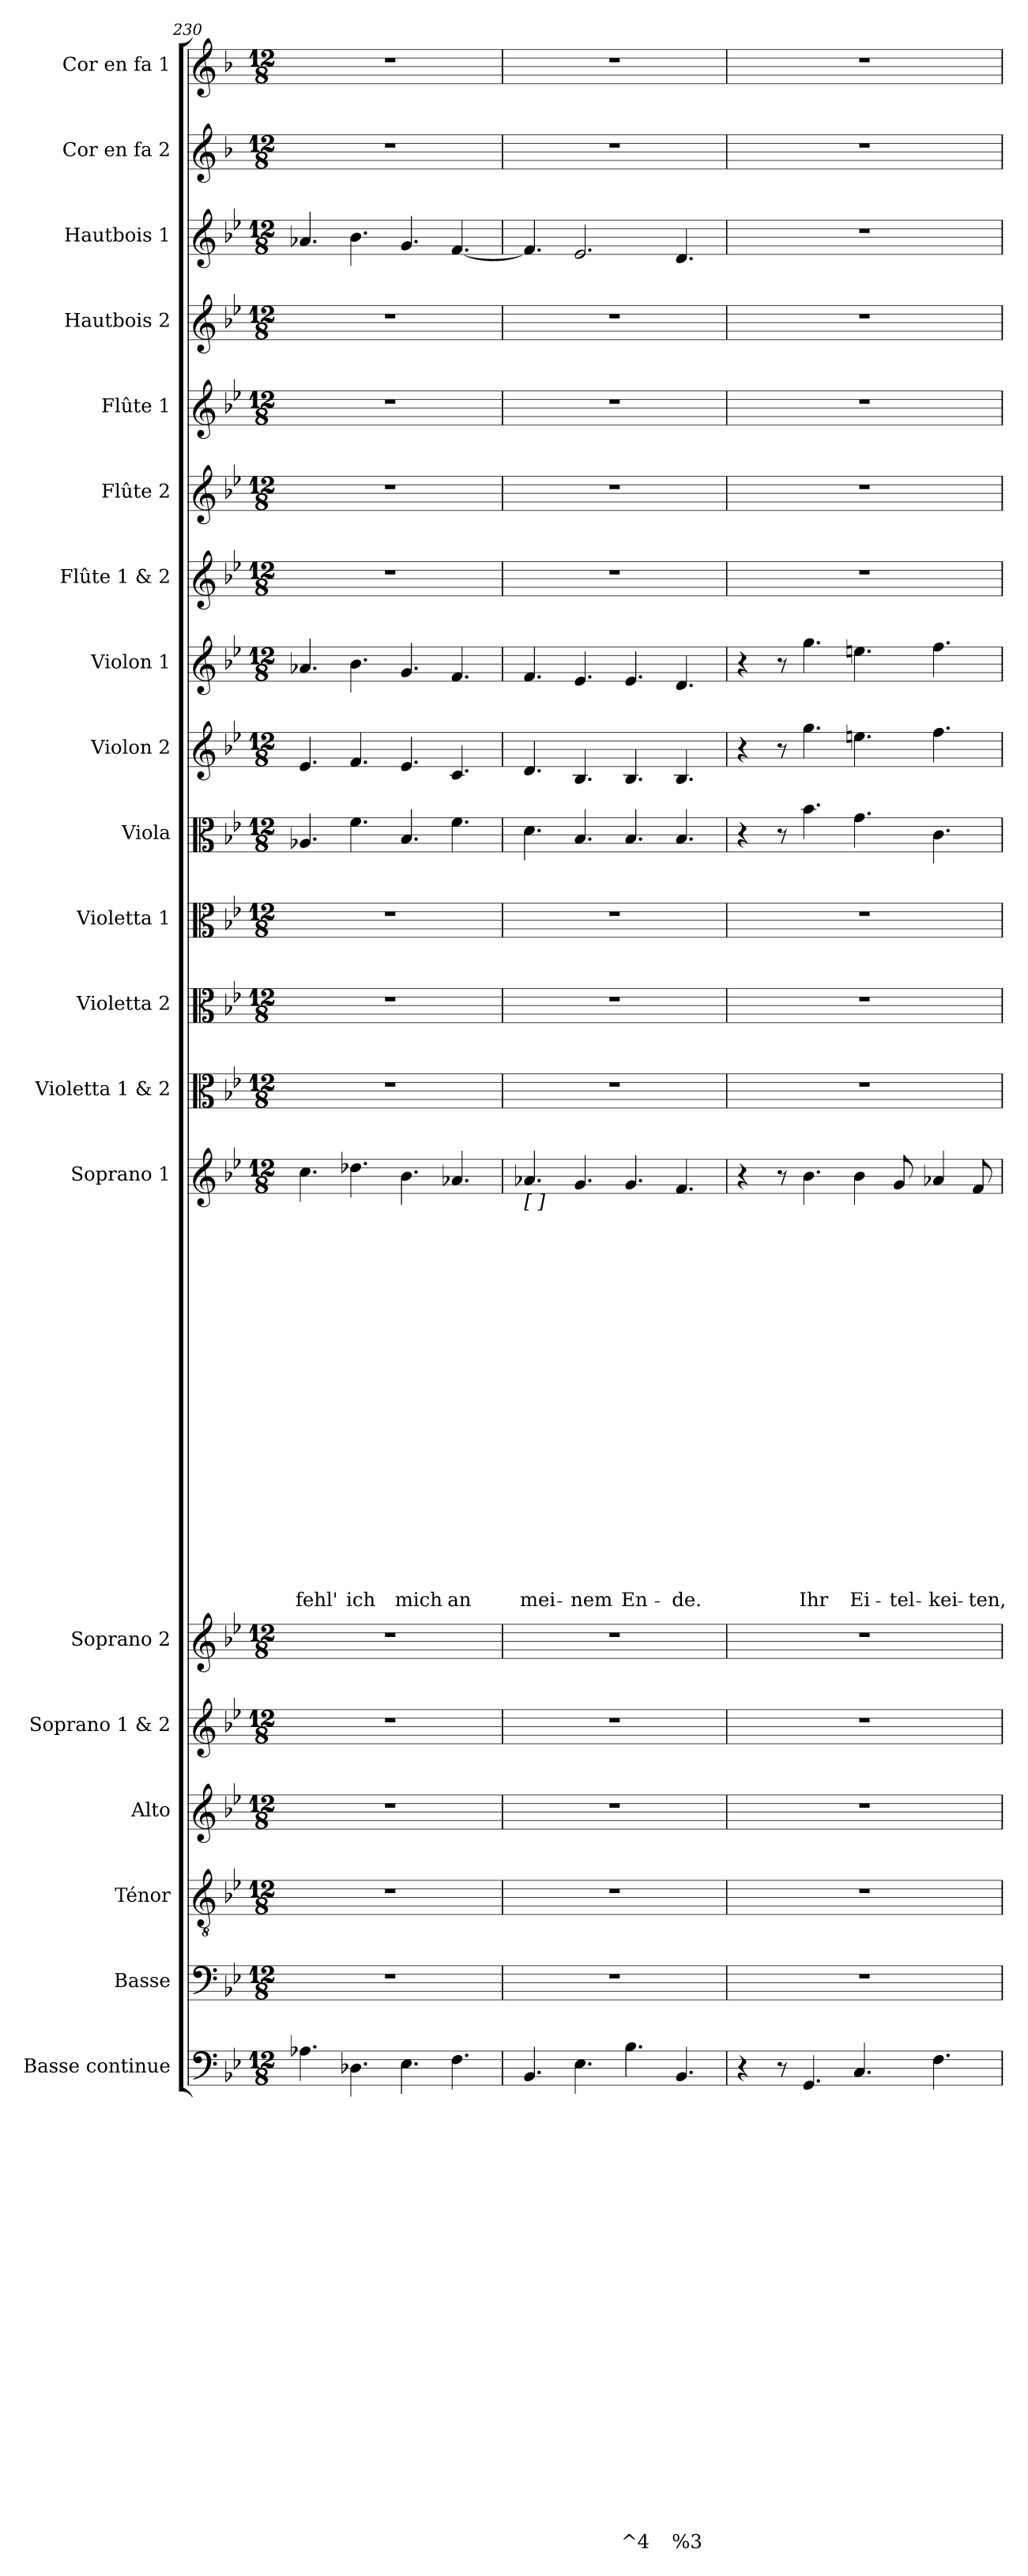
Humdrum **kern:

**kern	**text	**text	**text	**text	**text	**text	**text	**text	**text	**text	**text	**text	**text	**text	**text	**text	**text	**text	**text	**text	**text	**text	**text	**text	**kern	**kern	**kern	**kern	**kern	**kern	**text	**text	**text	**text	**text	**text	**text	**text	**text	**text	**text	**text	**text	**text	**text	**text	**text	**text	**text	**text	**text	**kern	**kern	**kern	**kern	**kern	**kern	**kern	**kern	**kern	**kern	**kern	**kern	**kern
*part20	*part20	*part20	*part20	*part20	*part20	*part20	*part20	*part20	*part20	*part20	*part20	*part20	*part20	*part20	*part20	*part20	*part20	*part20	*part20	*part20	*part20	*part20	*part20	*part20	*part19	*part18	*part17	*part16	*part15	*part14	*part14	*part14	*part14	*part14	*part14	*part14	*part14	*part14	*part14	*part14	*part14	*part14	*part14	*part14	*part14	*part14	*part14	*part14	*part14	*part14	*part14	*part13	*part12	*part11	*part10	*part9	*part8	*part7	*part6	*part5	*part4	*part3	*part2	*part1
*staff20	*staff20	*staff20	*staff20	*staff20	*staff20	*staff20	*staff20	*staff20	*staff20	*staff20	*staff20	*staff20	*staff20	*staff20	*staff20	*staff20	*staff20	*staff20	*staff20	*staff20	*staff20	*staff20	*staff20	*staff20	*staff19	*staff18	*staff17	*staff16	*staff15	*staff14	*staff14	*staff14	*staff14	*staff14	*staff14	*staff14	*staff14	*staff14	*staff14	*staff14	*staff14	*staff14	*staff14	*staff14	*staff14	*staff14	*staff14	*staff14	*staff14	*staff14	*staff14	*staff13	*staff12	*staff11	*staff10	*staff9	*staff8	*staff7	*staff6	*staff5	*staff4	*staff3	*staff2	*staff1
*I"Basse continue	*	*	*	*	*	*	*	*	*	*	*	*	*	*	*	*	*	*	*	*	*	*	*	*	*I"Basse	*I"Ténor	*I"Alto	*I"Soprano 1 & 2	*I"Soprano 2	*I"Soprano 1	*	*	*	*	*	*	*	*	*	*	*	*	*	*	*	*	*	*	*	*	*	*I"Violetta 1 & 2	*I"Violetta 2	*I"Violetta 1	*I"Viola	*I"Violon 2	*I"Violon 1	*I"Flûte 1 & 2	*I"Flûte 2	*I"Flûte 1	*I"Hautbois 2	*I"Hautbois 1	*I"Cor en fa 2	*I"Cor en fa 1
*I'BC	*	*	*	*	*	*	*	*	*	*	*	*	*	*	*	*	*	*	*	*	*	*	*	*	*I'Bas	*I'T	*I'A	*	*I'S 2	*I'S 1	*	*	*	*	*	*	*	*	*	*	*	*	*	*	*	*	*	*	*	*	*	*	*I'Vta 2	*I'Vta 1	*I'Vla	*I'Vln 2	*I'Vln 1	*	*I'Fl 2	*I'Fl 1	*I'Hb 2	*I'Hb 1	*I'Cor 2	*I'Cor 1
*clefF4	*	*	*	*	*	*	*	*	*	*	*	*	*	*	*	*	*	*	*	*	*	*	*	*	*clefF4	*clefGv2	*clefG2	*clefG2	*clefG2	*clefG2	*	*	*	*	*	*	*	*	*	*	*	*	*	*	*	*	*	*	*	*	*	*clefC3	*clefC3	*clefC3	*clefC3	*clefG2	*clefG2	*clefG2	*clefG2	*clefG2	*clefG2	*clefG2	*clefG2	*clefG2
*ITrd7c12	*	*	*	*	*	*	*	*	*	*	*	*	*	*	*	*	*	*	*	*	*	*	*	*	*	*	*	*	*	*	*	*	*	*	*	*	*	*	*	*	*	*	*	*	*	*	*	*	*	*	*	*	*	*	*	*	*	*	*	*	*	*	*ITrd4c7	*ITrd4c7
*k[b-e-]	*	*	*	*	*	*	*	*	*	*	*	*	*	*	*	*	*	*	*	*	*	*	*	*	*k[b-e-]	*k[b-e-]	*k[b-e-]	*k[b-e-]	*k[b-e-]	*k[b-e-]	*	*	*	*	*	*	*	*	*	*	*	*	*	*	*	*	*	*	*	*	*	*k[b-e-]	*k[b-e-]	*k[b-e-]	*k[b-e-]	*k[b-e-]	*k[b-e-]	*k[b-e-]	*k[b-e-]	*k[b-e-]	*k[b-e-]	*k[b-e-]	*k[b-e-]	*k[b-e-]
*B-:	*	*	*	*	*	*	*	*	*	*	*	*	*	*	*	*	*	*	*	*	*	*	*	*	*B-:	*B-:	*B-:	*B-:	*B-:	*B-:	*	*	*	*	*	*	*	*	*	*	*	*	*	*	*	*	*	*	*	*	*	*B-:	*B-:	*B-:	*B-:	*B-:	*B-:	*B-:	*B-:	*B-:	*B-:	*B-:	*B-:	*B-:
*M12/8	*	*	*	*	*	*	*	*	*	*	*	*	*	*	*	*	*	*	*	*	*	*	*	*	*M12/8	*M12/8	*M12/8	*M12/8	*M12/8	*M12/8	*	*	*	*	*	*	*	*	*	*	*	*	*	*	*	*	*	*	*	*	*	*M12/8	*M12/8	*M12/8	*M12/8	*M12/8	*M12/8	*M12/8	*M12/8	*M12/8	*M12/8	*M12/8	*M12/8	*M12/8
=230	=230	=230	=230	=230	=230	=230	=230	=230	=230	=230	=230	=230	=230	=230	=230	=230	=230	=230	=230	=230	=230	=230	=230	=230	=230	=230	=230	=230	=230	=230	=230	=230	=230	=230	=230	=230	=230	=230	=230	=230	=230	=230	=230	=230	=230	=230	=230	=230	=230	=230	=230	=230	=230	=230	=230	=230	=230	=230	=230	=230	=230	=230	=230	=230
!	!	!	!	!	!	!	!	!	!	!	!	!	!	!	!	!	!	!	!	!	!	!	!	!	!	!	!	!	!	!	!	!	!	!	!	!	!	!	!	!	!	!	!	!	!	!	!	!	!	!	!LO:LY:b	!	!	!	!	!	!	!	!	!	!	!	!	!
4.AA-X\	.	.	.	.	.	.	.	.	.	.	.	.	.	.	.	.	.	.	.	.	.	.	.	.	1.r	1.r	1.r	1.r	1.r	4.cc\	.	.	.	.	.	.	.	.	.	.	.	.	.	.	.	.	.	.	.	.	-fehl'	1.r	1.r	1.r	4.A-X/	4.e-/	4.a-X/	1.r	1.r	1.r	1.r	4.a-X/	1.r	1.r
!	!	!	!	!	!	!	!	!	!	!	!	!	!	!	!	!	!	!	!	!	!	!	!	!	!	!	!	!	!	!	!	!	!	!	!	!	!	!	!	!	!	!	!	!	!	!	!	!	!	!	!LO:LY:b	!	!	!	!	!	!	!	!	!	!	!	!	!
4.DD-X\	.	.	.	.	.	.	.	.	.	.	.	.	.	.	.	.	.	.	.	.	.	.	.	.	.	.	.	.	.	4.dd-X\	.	.	.	.	.	.	.	.	.	.	.	.	.	.	.	.	.	.	.	.	ich	.	.	.	4.f\	4.f/	4.b-\	.	.	.	.	4.b-\	.	.
!	!	!	!	!	!	!	!	!	!	!	!	!	!	!	!	!	!	!	!	!	!	!	!	!	!	!	!	!	!	!	!	!	!	!	!	!	!	!	!	!	!	!	!	!	!	!	!	!	!	!	!LO:LY:b	!	!	!	!	!	!	!	!	!	!	!	!	!
4.EE-\	.	.	.	.	.	.	.	.	.	.	.	.	.	.	.	.	.	.	.	.	.	.	.	.	.	.	.	.	.	4.b-\	.	.	.	.	.	.	.	.	.	.	.	.	.	.	.	.	.	.	.	.	mich	.	.	.	4.B-/	4.e-/	4.g/	.	.	.	.	4.g/	.	.
!	!	!	!	!	!	!	!	!	!	!	!	!	!	!	!	!	!	!	!	!	!	!	!	!	!	!	!	!	!	!	!	!	!	!	!	!	!	!	!	!	!	!	!	!	!	!	!	!	!	!	!LO:LY:b	!	!	!	!	!	!	!	!	!	!	!	!	!
4.FF\	.	.	.	.	.	.	.	.	.	.	.	.	.	.	.	.	.	.	.	.	.	.	.	.	.	.	.	.	.	4.a-X/	.	.	.	.	.	.	.	.	.	.	.	.	.	.	.	.	.	.	.	.	an	.	.	.	4.f\	4.c/	4.f/	.	.	.	.	[4.f/	.	.
=231	=231	=231	=231	=231	=231	=231	=231	=231	=231	=231	=231	=231	=231	=231	=231	=231	=231	=231	=231	=231	=231	=231	=231	=231	=231	=231	=231	=231	=231	=231	=231	=231	=231	=231	=231	=231	=231	=231	=231	=231	=231	=231	=231	=231	=231	=231	=231	=231	=231	=231	=231	=231	=231	=231	=231	=231	=231	=231	=231	=231	=231	=231	=231	=231
!	!	!	!	!	!	!	!	!	!	!	!	!	!	!	!	!	!	!	!	!	!	!	!	!	!	!	!	!	!	!LO:TX:b:t=[ ]	!	!	!	!	!	!	!	!	!	!	!	!	!	!	!	!	!	!	!	!	!	!	!	!	!	!	!	!	!	!	!	!	!	!
!	!	!	!	!	!	!	!	!	!	!	!	!	!	!	!	!	!	!	!	!	!	!	!	!	!	!	!	!	!	!	!	!	!	!	!	!	!	!	!	!	!	!	!	!	!	!	!	!	!	!	!LO:LY:b	!	!	!	!	!	!	!	!	!	!	!	!	!
4.BBB-/	.	.	.	.	.	.	.	.	.	.	.	.	.	.	.	.	.	.	.	.	.	.	.	.	1.r	1.r	1.r	1.r	1.r	4.a-X/	.	.	.	.	.	.	.	.	.	.	.	.	.	.	.	.	.	.	.	.	mei-	1.r	1.r	1.r	4.d\	4.d/	4.f/	1.r	1.r	1.r	1.r	4.f/]	1.r	1.r
!	!	!	!	!	!	!	!	!	!	!	!	!	!	!	!	!	!	!	!	!	!	!	!	!	!	!	!	!	!	!	!	!	!	!	!	!	!	!	!	!	!	!	!	!	!	!	!	!	!	!	!LO:LY:b	!	!	!	!	!	!	!	!	!	!	!	!	!
4.EE-\	.	.	.	.	.	.	.	.	.	.	.	.	.	.	.	.	.	.	.	.	.	.	.	.	.	.	.	.	.	4.g/	.	.	.	.	.	.	.	.	.	.	.	.	.	.	.	.	.	.	.	.	-nem	.	.	.	4.B-/	4.B-/	4.e-/	.	.	.	.	2.e-/	.	.
!	!	!	!	!	!	!	!	!	!	!	!	!	!	!	!	!	!	!	!	!	!	!	!	!LO:LY:b	!	!	!	!	!	!	!	!	!	!	!	!	!	!	!	!	!	!	!	!	!	!	!	!	!	!	!	!	!	!	!	!	!	!	!	!	!	!	!	!
!	!	!	!	!	!	!	!	!	!	!	!	!	!	!	!	!	!	!	!	!	!	!	!	!	!	!	!	!	!	!	!	!	!	!	!	!	!	!	!	!	!	!	!	!	!	!	!	!	!	!	!LO:LY:b	!	!	!	!	!	!	!	!	!	!	!	!	!
4.BB-\	.	.	.	.	.	.	.	.	.	.	.	.	.	.	.	.	.	.	.	.	.	.	.	^4	.	.	.	.	.	4.g/	.	.	.	.	.	.	.	.	.	.	.	.	.	.	.	.	.	.	.	.	En-	.	.	.	4.B-/	4.B-/	4.e-/	.	.	.	.	.	.	.
!	!	!	!	!	!	!	!	!	!	!	!	!	!	!	!	!	!	!	!	!	!	!	!	!LO:LY:b	!	!	!	!	!	!	!	!	!	!	!	!	!	!	!	!	!	!	!	!	!	!	!	!	!	!	!	!	!	!	!	!	!	!	!	!	!	!	!	!
!	!	!	!	!	!	!	!	!	!	!	!	!	!	!	!	!	!	!	!	!	!	!	!	!	!	!	!	!	!	!	!	!	!	!	!	!	!	!	!	!	!	!	!	!	!	!	!	!	!	!	!LO:LY:b	!	!	!	!	!	!	!	!	!	!	!	!	!
4.BBB-/	.	.	.	.	.	.	.	.	.	.	.	.	.	.	.	.	.	.	.	.	.	.	.	%3	.	.	.	.	.	4.f/	.	.	.	.	.	.	.	.	.	.	.	.	.	.	.	.	.	.	.	.	-de.	.	.	.	4.B-/	4.B-/	4.d/	.	.	.	.	4.d!/	.	.
!!LO:LB:g=z
=232	=232	=232	=232	=232	=232	=232	=232	=232	=232	=232	=232	=232	=232	=232	=232	=232	=232	=232	=232	=232	=232	=232	=232	=232	=232	=232	=232	=232	=232	=232	=232	=232	=232	=232	=232	=232	=232	=232	=232	=232	=232	=232	=232	=232	=232	=232	=232	=232	=232	=232	=232	=232	=232	=232	=232	=232	=232	=232	=232	=232	=232	=232	=232	=232
4r	.	.	.	.	.	.	.	.	.	.	.	.	.	.	.	.	.	.	.	.	.	.	.	.	1.r	1.r	1.r	1.r	1.r	4r	.	.	.	.	.	.	.	.	.	.	.	.	.	.	.	.	.	.	.	.	.	1.r	1.r	1.r	4r	4r	4r	1.r	1.r	1.r	1.r	1.r	1.r	1.r
8r	.	.	.	.	.	.	.	.	.	.	.	.	.	.	.	.	.	.	.	.	.	.	.	.	.	.	.	.	.	8r	.	.	.	.	.	.	.	.	.	.	.	.	.	.	.	.	.	.	.	.	.	.	.	.	8r	8r	8r	.	.	.	.	.	.	.
!	!	!	!	!	!	!	!	!	!	!	!	!	!	!	!	!	!	!	!	!	!	!	!	!	!	!	!	!	!	!	!	!	!	!	!	!	!	!	!	!	!	!	!	!	!	!	!	!	!	!	!LO:LY:b	!	!	!	!	!	!	!	!	!	!	!	!	!
4.GGG/	.	.	.	.	.	.	.	.	.	.	.	.	.	.	.	.	.	.	.	.	.	.	.	.	.	.	.	.	.	4.b-\	.	.	.	.	.	.	.	.	.	.	.	.	.	.	.	.	.	.	.	.	Ihr	.	.	.	4.b-\	4.gg\	4.gg\	.	.	.	.	.	.	.
!	!	!	!	!	!	!	!	!	!	!	!	!	!	!	!	!	!	!	!	!	!	!	!	!	!	!	!	!	!	!	!	!	!	!	!	!	!	!	!	!	!	!	!	!	!	!	!	!	!	!	!LO:LY:b	!	!	!	!	!	!	!	!	!	!	!	!	!
4.CC/	.	.	.	.	.	.	.	.	.	.	.	.	.	.	.	.	.	.	.	.	.	.	.	.	.	.	.	.	.	4b-\	.	.	.	.	.	.	.	.	.	.	.	.	.	.	.	.	.	.	.	.	Ei-	.	.	.	4.g\	4.een\	4.een\	.	.	.	.	.	.	.
!	!	!	!	!	!	!	!	!	!	!	!	!	!	!	!	!	!	!	!	!	!	!	!	!	!	!	!	!	!	!	!	!	!	!	!	!	!	!	!	!	!	!	!	!	!	!	!	!	!	!	!LO:LY:b	!	!	!	!	!	!	!	!	!	!	!	!	!
.	.	.	.	.	.	.	.	.	.	.	.	.	.	.	.	.	.	.	.	.	.	.	.	.	.	.	.	.	.	8g/	.	.	.	.	.	.	.	.	.	.	.	.	.	.	.	.	.	.	.	.	-tel-	.	.	.	.	.	.	.	.	.	.	.	.	.
!	!	!	!	!	!	!	!	!	!	!	!	!	!	!	!	!	!	!	!	!	!	!	!	!	!	!	!	!	!	!	!	!	!	!	!	!	!	!	!	!	!	!	!	!	!	!	!	!	!	!	!LO:LY:b	!	!	!	!	!	!	!	!	!	!	!	!	!
4.FF\	.	.	.	.	.	.	.	.	.	.	.	.	.	.	.	.	.	.	.	.	.	.	.	.	.	.	.	.	.	4a-X/	.	.	.	.	.	.	.	.	.	.	.	.	.	.	.	.	.	.	.	.	-kei-	.	.	.	4.c\	4.ff\	4.ff\	.	.	.	.	.	.	.
!	!	!	!	!	!	!	!	!	!	!	!	!	!	!	!	!	!	!	!	!	!	!	!	!	!	!	!	!	!	!	!	!	!	!	!	!	!	!	!	!	!	!	!	!	!	!	!	!	!	!	!LO:LY:b	!	!	!	!	!	!	!	!	!	!	!	!	!
.	.	.	.	.	.	.	.	.	.	.	.	.	.	.	.	.	.	.	.	.	.	.	.	.	.	.	.	.	.	8f/	.	.	.	.	.	.	.	.	.	.	.	.	.	.	.	.	.	.	.	.	-ten,	.	.	.	.	.	.	.	.	.	.	.	.	.
=	=	=	=	=	=	=	=	=	=	=	=	=	=	=	=	=	=	=	=	=	=	=	=	=	=	=	=	=	=	=	=	=	=	=	=	=	=	=	=	=	=	=	=	=	=	=	=	=	=	=	=	=	=	=	=	=	=	=	=	=	=	=	=	=
*-	*-	*-	*-	*-	*-	*-	*-	*-	*-	*-	*-	*-	*-	*-	*-	*-	*-	*-	*-	*-	*-	*-	*-	*-	*-	*-	*-	*-	*-	*-	*-	*-	*-	*-	*-	*-	*-	*-	*-	*-	*-	*-	*-	*-	*-	*-	*-	*-	*-	*-	*-	*-	*-	*-	*-	*-	*-	*-	*-	*-	*-	*-	*-	*-
